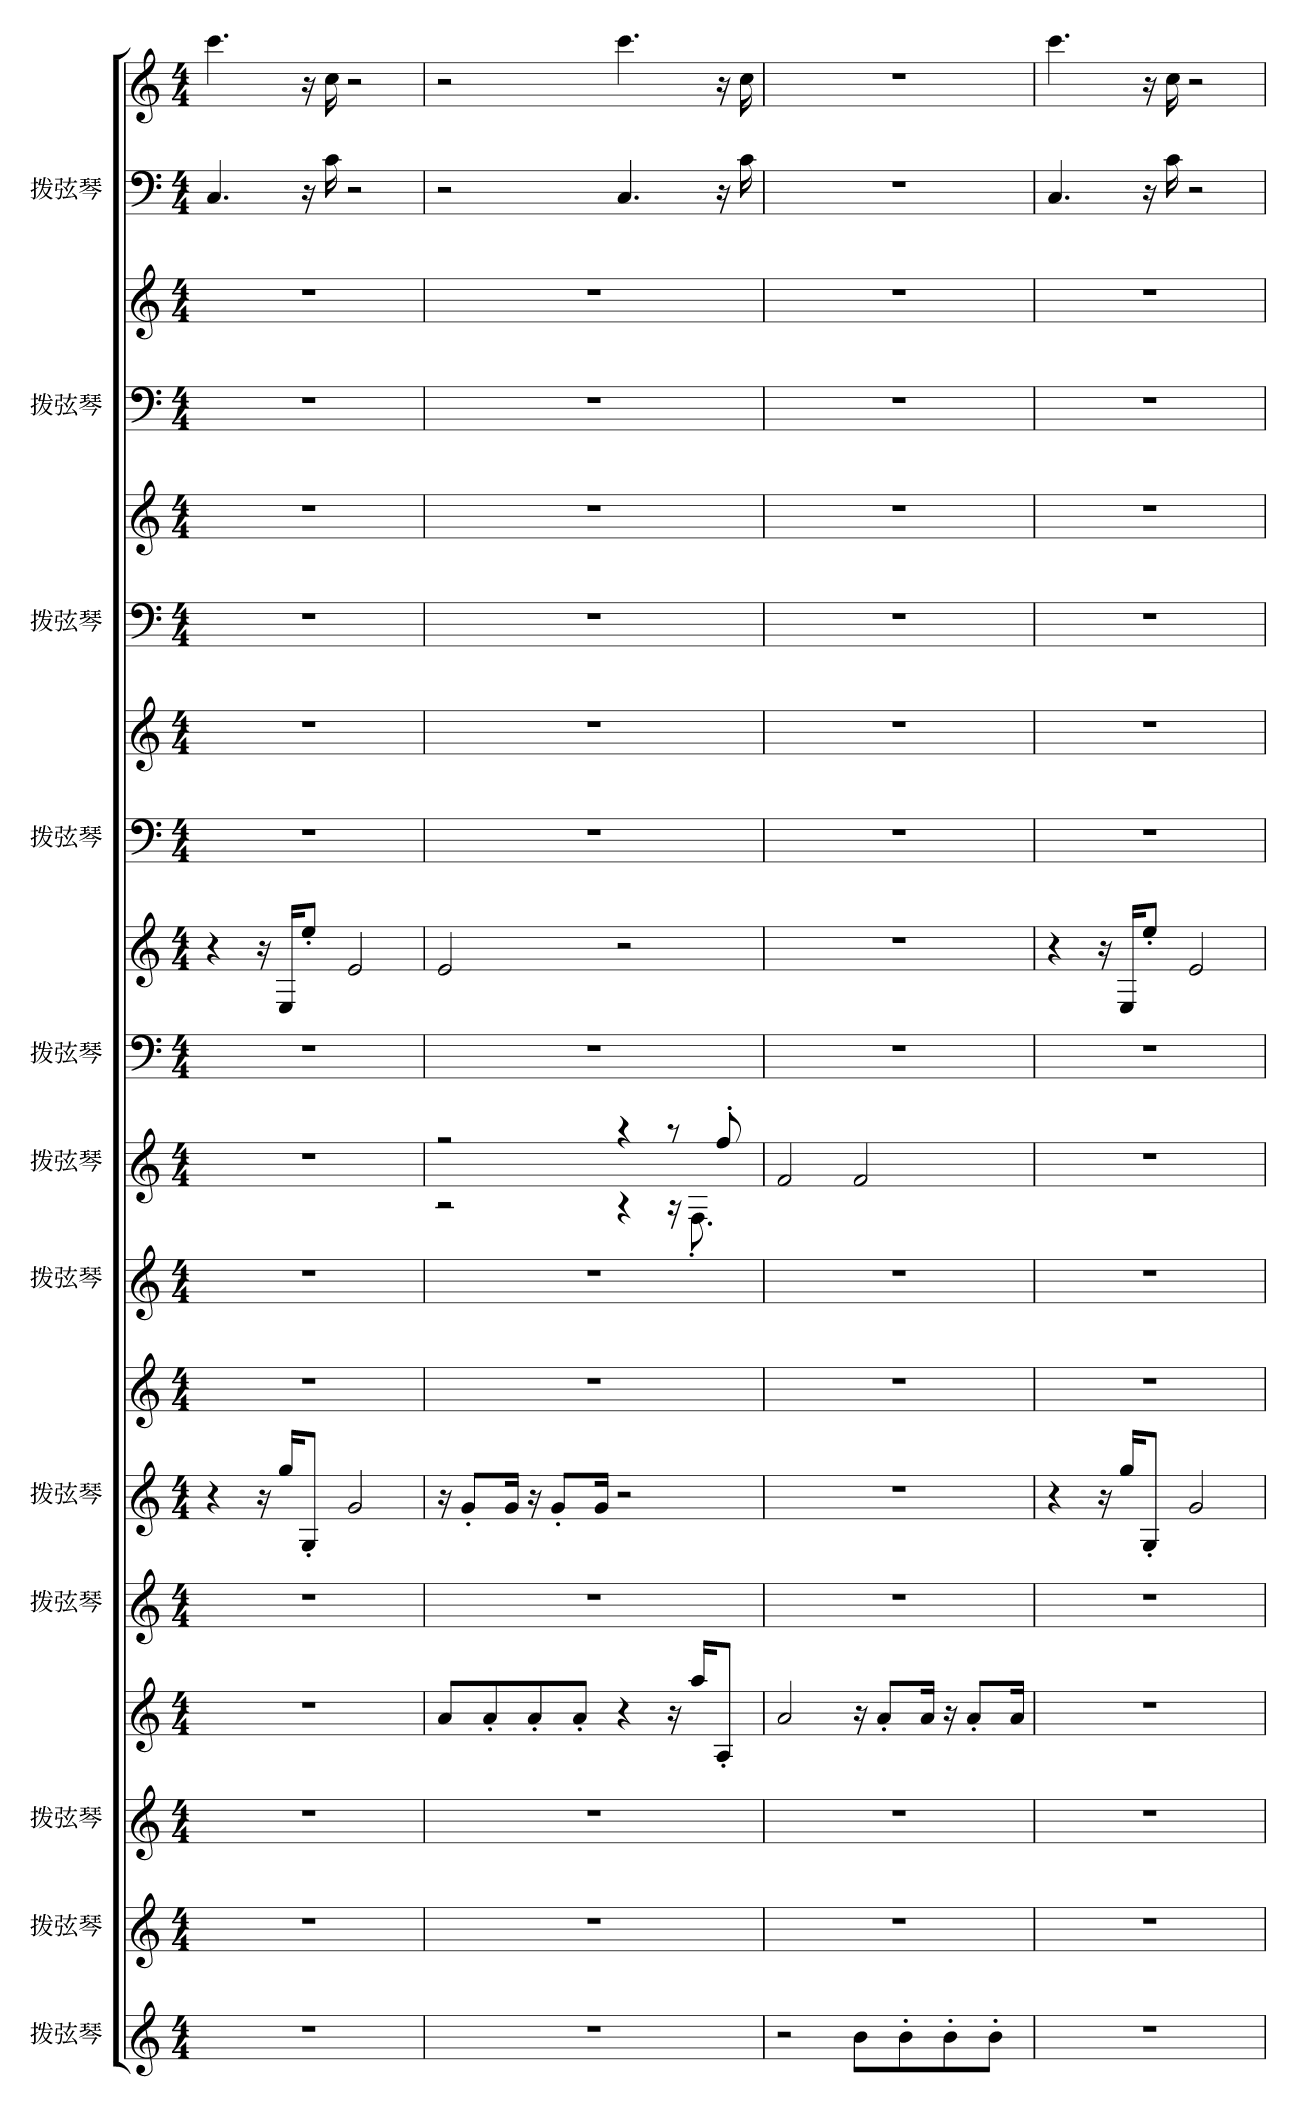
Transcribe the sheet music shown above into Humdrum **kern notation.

**kern	**kern	**kern	**kern	**kern	**kern	**kern	**kern	**kern	**kern	**kern	**kern	**kern	**kern	**kern	**kern	**kern	**kern	**kern
*part12	*part11	*part10	*part10	*part9	*part8	*part8	*part7	*part6	*part5	*part5	*part4	*part4	*part3	*part3	*part2	*part2	*part1	*part1
*staff19	*staff18	*staff17	*staff16	*staff15	*staff14	*staff13	*staff12	*staff11	*staff10	*staff9	*staff8	*staff7	*staff6	*staff5	*staff4	*staff3	*staff2	*staff1
*I"拨弦琴	*I"拨弦琴	*I"拨弦琴	*	*I"拨弦琴	*I"拨弦琴	*	*I"拨弦琴	*I"拨弦琴	*I"拨弦琴	*	*I"拨弦琴	*	*I"拨弦琴	*	*I"拨弦琴	*	*I"拨弦琴	*
*clefG2	*clefG2	*clefG2	*clefG2	*clefG2	*clefG2	*clefG2	*clefG2	*clefG2	*clefF4	*clefG2	*clefF4	*clefG2	*clefF4	*clefG2	*clefF4	*clefG2	*clefF4	*clefG2
*k[]	*k[]	*k[]	*k[]	*k[]	*k[]	*k[]	*k[]	*k[]	*k[]	*k[]	*k[]	*k[]	*k[]	*k[]	*k[]	*k[]	*k[]	*k[]
*M4/4	*M4/4	*M4/4	*M4/4	*M4/4	*M4/4	*M4/4	*M4/4	*M4/4	*M4/4	*M4/4	*M4/4	*M4/4	*M4/4	*M4/4	*M4/4	*M4/4	*M4/4	*M4/4
*MM158	*MM158	*MM158	*MM158	*MM158	*MM158	*MM158	*MM158	*MM158	*MM158	*MM158	*MM158	*MM158	*MM158	*MM158	*MM158	*MM158	*MM158	*MM158
=1	=1	=1	=1	=1	=1	=1	=1	=1	=1	=1	=1	=1	=1	=1	=1	=1	=1	=1
1r	1r	1r	1r	1r	4r	1r	1r	1r	1r	4r	1r	1r	1r	1r	1r	1r	4.C/	4.ccc\
.	.	.	.	.	16r	.	.	.	.	16r	.	.	.	.	.	.	.	.
.	.	.	.	.	16gg/KL	.	.	.	.	16E/KL	.	.	.	.	.	.	.	.
.	.	.	.	.	8G'/J	.	.	.	.	8ee'/J	.	.	.	.	.	.	16r	16r
.	.	.	.	.	.	.	.	.	.	.	.	.	.	.	.	.	16c\	16cc\
.	.	.	.	.	2g/	.	.	.	.	2e/	.	.	.	.	.	.	2r	2r
=2	=2	=2	=2	=2	=2	=2	=2	=2	=2	=2	=2	=2	=2	=2	=2	=2	=2	=2
*	*	*	*	*	*	*	*	*^	*	*	*	*	*	*	*	*	*	*
1r	1r	1r	8a/L	1r	16r	1r	1r	2r	2r	1r	2e/	1r	1r	1r	1r	1r	1r	2r	2r
.	.	.	.	.	8g'/L	.	.	.	.	.	.	.	.	.	.	.	.	.	.
.	.	.	8a'/	.	.	.	.	.	.	.	.	.	.	.	.	.	.	.	.
.	.	.	.	.	16g/Jk	.	.	.	.	.	.	.	.	.	.	.	.	.	.
.	.	.	8a'/	.	16r	.	.	.	.	.	.	.	.	.	.	.	.	.	.
.	.	.	.	.	8g'/L	.	.	.	.	.	.	.	.	.	.	.	.	.	.
.	.	.	8a'/J	.	.	.	.	.	.	.	.	.	.	.	.	.	.	.	.
.	.	.	.	.	16g/Jk	.	.	.	.	.	.	.	.	.	.	.	.	.	.
.	.	.	4r	.	2r	.	.	4r	4r	.	2r	.	.	.	.	.	.	4.C/	4.ccc\
.	.	.	16r	.	.	.	.	8r	16r	.	.	.	.	.	.	.	.	.	.
.	.	.	16aa/KL	.	.	.	.	.	8.F'\	.	.	.	.	.	.	.	.	.	.
.	.	.	8A'/J	.	.	.	.	8ff'/	.	.	.	.	.	.	.	.	.	16r	16r
.	.	.	.	.	.	.	.	.	.	.	.	.	.	.	.	.	.	16c\	16cc\
*	*	*	*	*	*	*	*	*v	*v	*	*	*	*	*	*	*	*	*	*
=3	=3	=3	=3	=3	=3	=3	=3	=3	=3	=3	=3	=3	=3	=3	=3	=3	=3	=3
2r	1r	1r	2a/	1r	1r	1r	1r	2f/	1r	1r	1r	1r	1r	1r	1r	1r	1r	1r
8b\L	.	.	16r	.	.	.	.	2f/	.	.	.	.	.	.	.	.	.	.
.	.	.	8a'/L	.	.	.	.	.	.	.	.	.	.	.	.	.	.	.
8b'\	.	.	.	.	.	.	.	.	.	.	.	.	.	.	.	.	.	.
.	.	.	16a/Jk	.	.	.	.	.	.	.	.	.	.	.	.	.	.	.
8b'\	.	.	16r	.	.	.	.	.	.	.	.	.	.	.	.	.	.	.
.	.	.	8a'/L	.	.	.	.	.	.	.	.	.	.	.	.	.	.	.
8b'\J	.	.	.	.	.	.	.	.	.	.	.	.	.	.	.	.	.	.
.	.	.	16a/Jk	.	.	.	.	.	.	.	.	.	.	.	.	.	.	.
=4	=4	=4	=4	=4	=4	=4	=4	=4	=4	=4	=4	=4	=4	=4	=4	=4	=4	=4
1r	1r	1r	1r	1r	4r	1r	1r	1r	1r	4r	1r	1r	1r	1r	1r	1r	4.C/	4.ccc\
.	.	.	.	.	16r	.	.	.	.	16r	.	.	.	.	.	.	.	.
.	.	.	.	.	16gg/KL	.	.	.	.	16E/KL	.	.	.	.	.	.	.	.
.	.	.	.	.	8G'/J	.	.	.	.	8ee'/J	.	.	.	.	.	.	16r	16r
.	.	.	.	.	.	.	.	.	.	.	.	.	.	.	.	.	16c\	16cc\
.	.	.	.	.	2g/	.	.	.	.	2e/	.	.	.	.	.	.	2r	2r
=	=	=	=	=	=	=	=	=	=	=	=	=	=	=	=	=	=	=
*-	*-	*-	*-	*-	*-	*-	*-	*-	*-	*-	*-	*-	*-	*-	*-	*-	*-	*-
